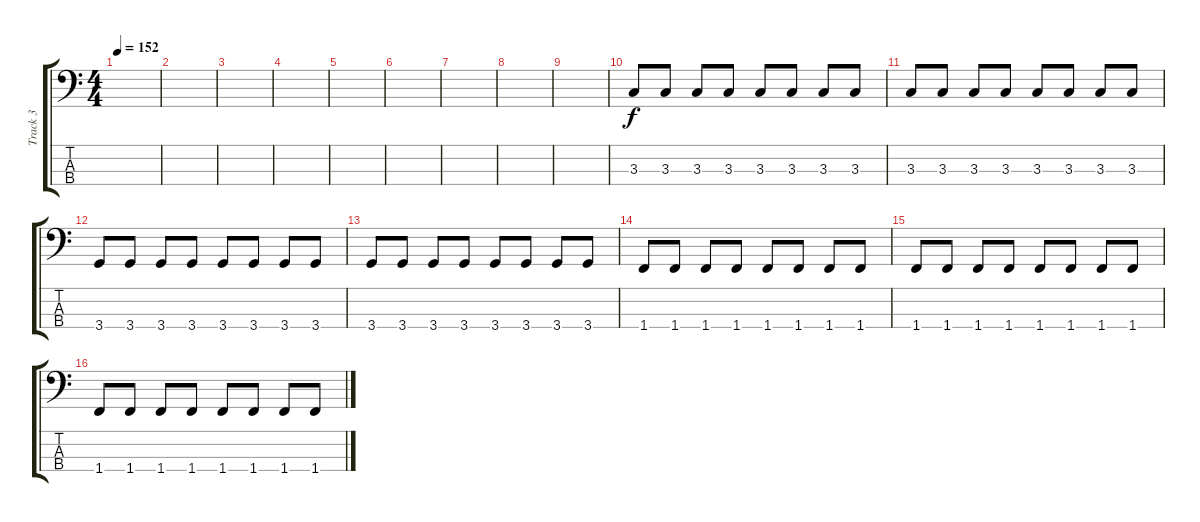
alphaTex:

\track ("Track 3" "Track 3") {instrument electricbassfinger}
\staff {score tabs}
\tuning (G2 D2 A1 E1) {hide}
\ts (4 4)
\tempo 152
\clef f4
\ks c
|
|
|
|
|
|
|
|
|
3.3.8 3.3.8 3.3.8 3.3.8 3.3.8 3.3.8 3.3.8 3.3.8 |
3.3.8 3.3.8 3.3.8 3.3.8 3.3.8 3.3.8 3.3.8 3.3.8 |
3.4.8 3.4.8 3.4.8 3.4.8 3.4.8 3.4.8 3.4.8 3.4.8 |
3.4.8 3.4.8 3.4.8 3.4.8 3.4.8 3.4.8 3.4.8 3.4.8 |
1.4.8 1.4.8 1.4.8 1.4.8 1.4.8 1.4.8 1.4.8 1.4.8 |
1.4.8 1.4.8 1.4.8 1.4.8 1.4.8 1.4.8 1.4.8 1.4.8 |
1.4.8 1.4.8 1.4.8 1.4.8 1.4.8 1.4.8 1.4.8 1.4.8
